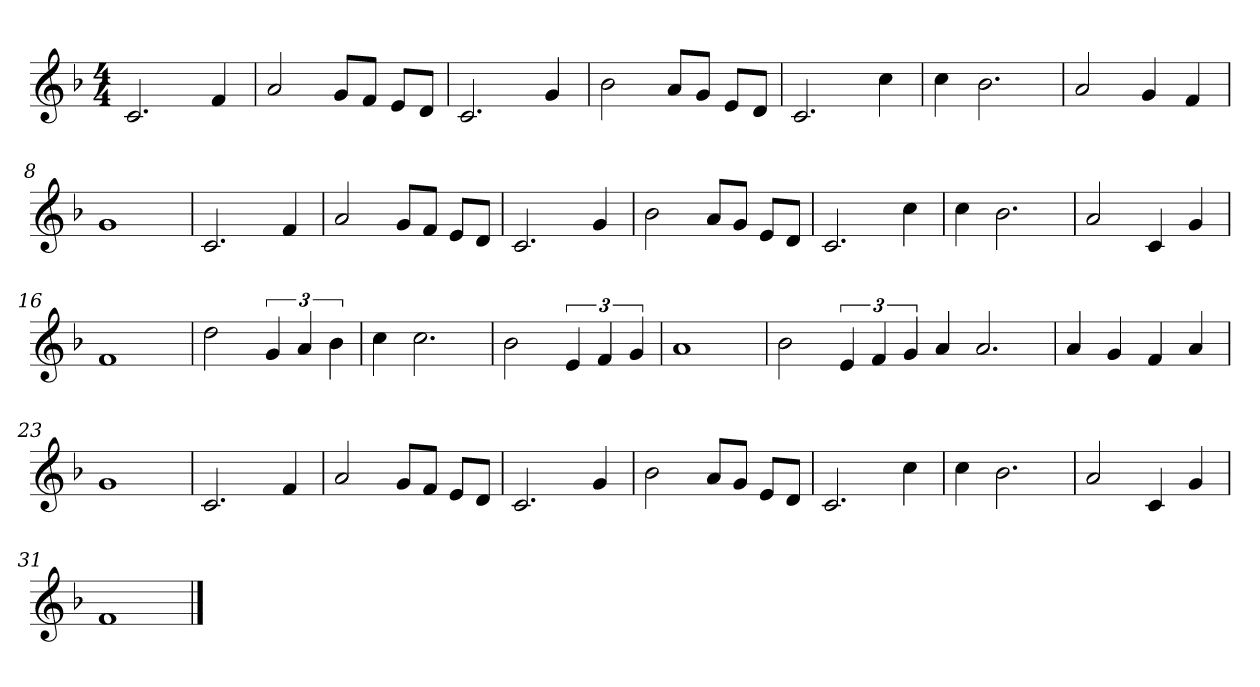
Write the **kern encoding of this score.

**kern
*part1
*staff1
*clefG2
*k[b-]
*M4/4
=1
2.c
4f
=2
2a
8g/L
8f/J
8e/L
8d/J
=3
2.c
4g
=4
2b-
8a/L
8g/J
8e/L
8d/J
=5
2.c
4cc
=6
4cc
2.b-
=7
2a
4g
4f
=8
1g
=9
2.c
4f
=10
2a
8g/L
8f/J
8e/L
8d/J
=11
2.c
4g
=12
2b-
8a/L
8g/J
8e/L
8d/J
=13
2.c
4cc
=14
4cc
2.b-
=15
2a
4c
4g
=16
1f
=17
2dd
6g
6a
6b-
=18
4cc
2.cc
=19
2b-
6e
6f
6g
=20
1a
=21
2b-
6e
6f
6g
4a
2.a
=22
4a
4g
4f
4a
=23
1g
=24
2.c
4f
=25
2a
8g/L
8f/J
8e/L
8d/J
=26
2.c
4g
=27
2b-
8a/L
8g/J
8e/L
8d/J
=28
2.c
4cc
=29
4cc
2.b-
=30
2a
4c
4g
=31
1f
==
*-
